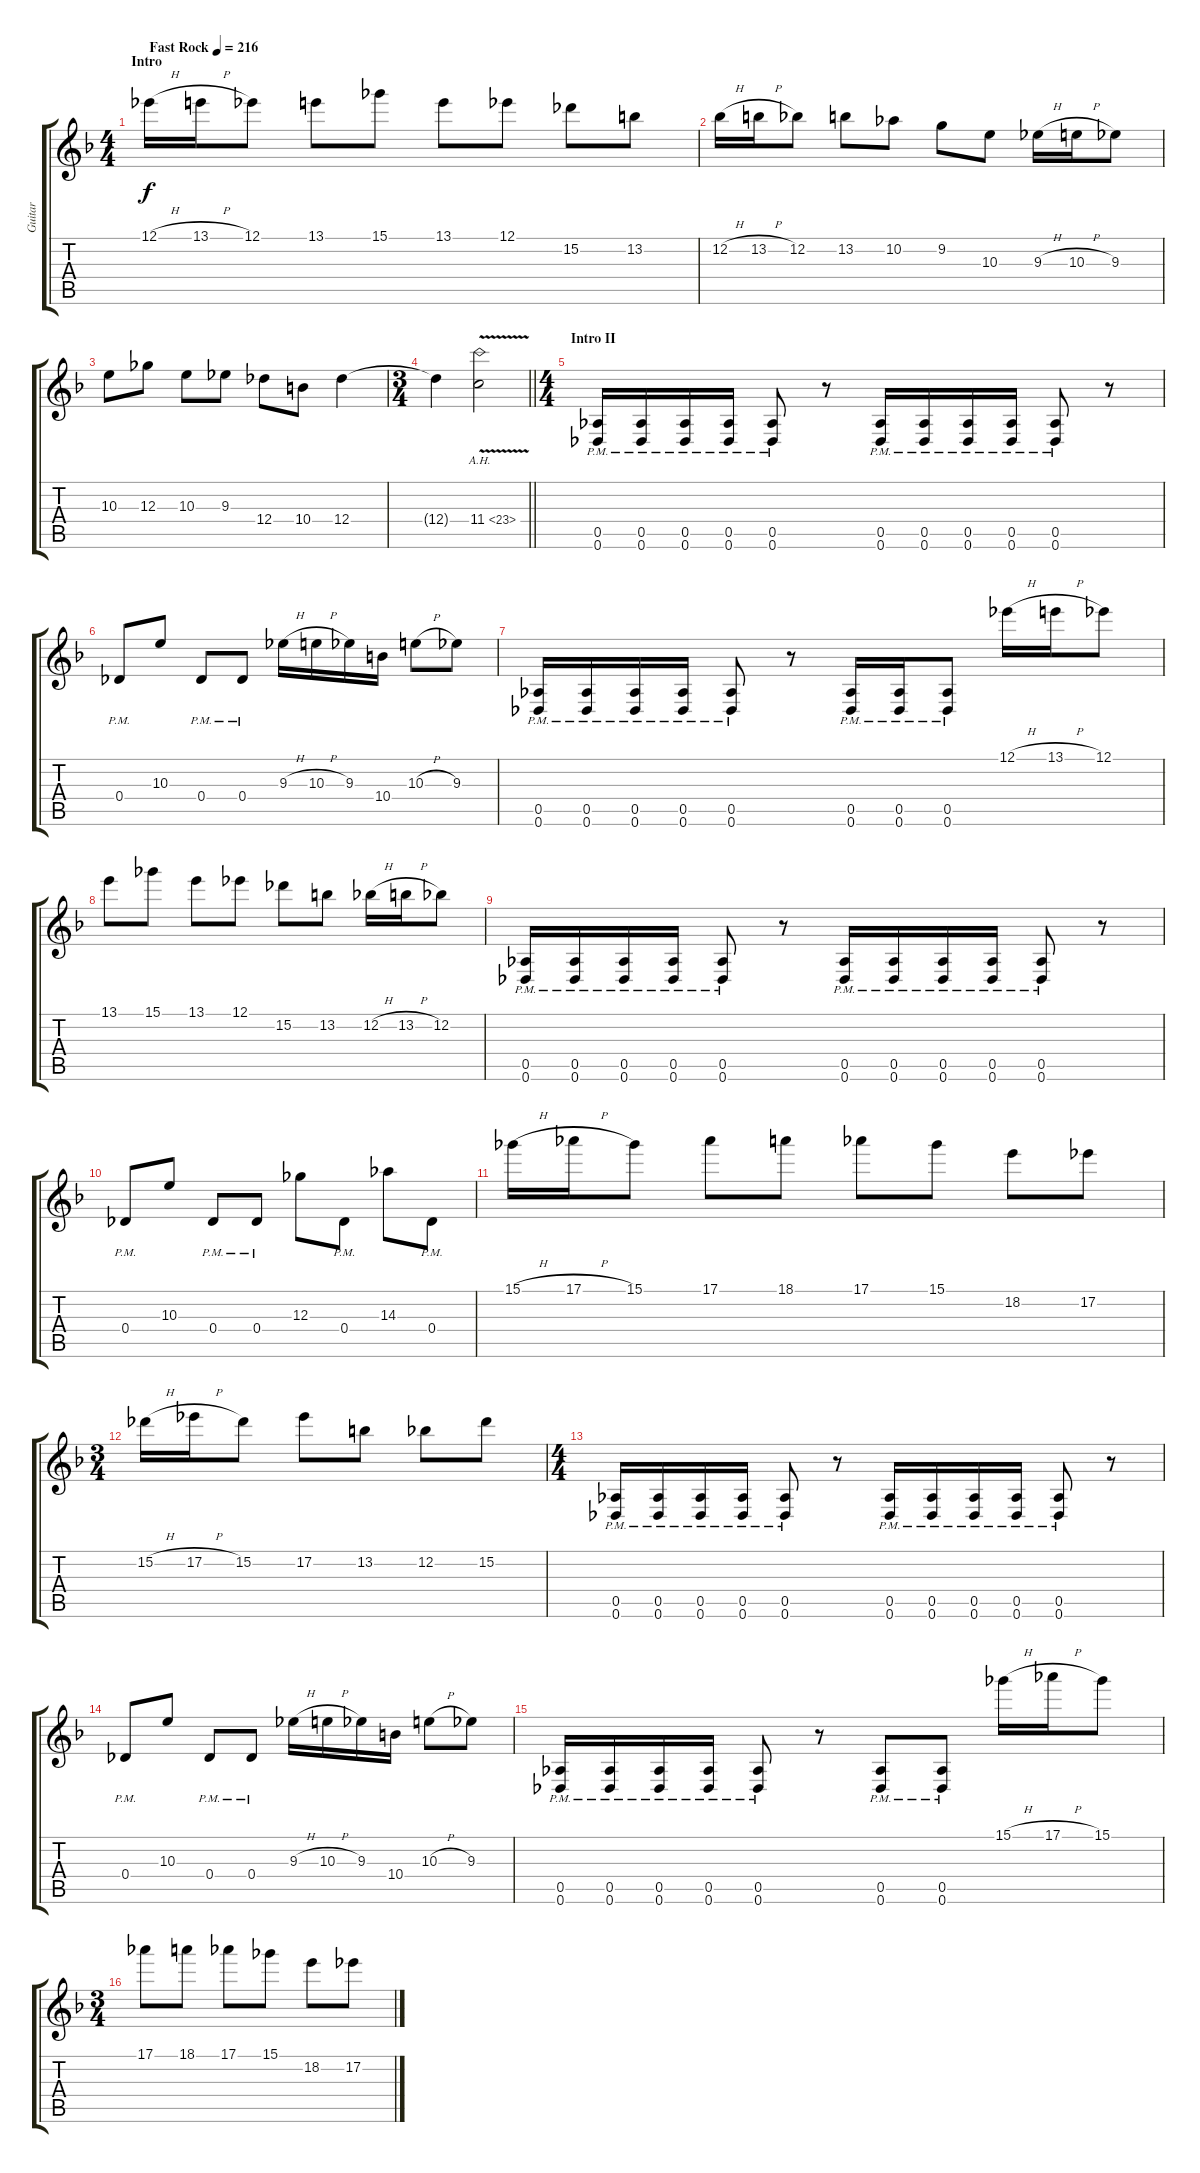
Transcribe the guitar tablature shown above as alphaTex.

\track ("Guitar" "Guitar") {instrument distortionguitar}
\staff {score tabs}
\tuning (Eb4 Bb3 Gb3 Db3 Ab2 Db2) {hide}
\ts (4 4)
\section ("" "Intro")
\tempo (216 "Fast Rock")
\clef g2
\ks f
12.1{h}.16{dy f instrument distortionguitar} 13.1{h}.16 12.1.8 13.1.8 15.1.8 13.1.8 12.1.8 15.2.8 13.2.8 |
12.2{h}.16 13.2{h}.16 12.2.8 13.2.8 10.2.8 9.2.8 10.3.8 9.3{h}.16 10.3{h}.16 9.3.8 |
10.3.8 12.3.8 10.3.8 9.3.8 12.4.8 10.4.8 12.4.4 |
\ts (3 4)
\barLineRight lightlight
12.4{t}.4 11.4{ah 12 v}.2 |
\ts (4 4)
\section ("" "Intro II")
(0.5{pm} 0.6{pm}).16 (0.5{pm} 0.6{pm}).16 (0.5{pm} 0.6{pm}).16 (0.5{pm} 0.6{pm}).16 (0.5{pm} 0.6{pm}).8 r.8 (0.5{pm} 0.6{pm}).16 (0.5{pm} 0.6{pm}).16 (0.5{pm} 0.6{pm}).16 (0.5{pm} 0.6{pm}).16 (0.5{pm} 0.6{pm}).8 r.8 |
0.4{pm}.8 10.3.8 0.4{pm}.8 0.4{pm}.8 9.3{h}.16 10.3{h}.16 9.3.16 10.4.16 10.3{h}.8 9.3.8 |
(0.5{pm} 0.6{pm}).16 (0.5{pm} 0.6{pm}).16 (0.5{pm} 0.6{pm}).16 (0.5{pm} 0.6{pm}).16 (0.5{pm} 0.6{pm}).8 r.8 (0.5{pm} 0.6{pm}).16 (0.5{pm} 0.6{pm}).16 (0.5{pm} 0.6{pm}).8 12.1{h}.16 13.1{h}.16 12.1.8 |
13.1.8 15.1.8 13.1.8 12.1.8 15.2.8 13.2.8 12.2{h}.16 13.2{h}.16 12.2.8 |
(0.5{pm} 0.6{pm}).16 (0.5{pm} 0.6{pm}).16 (0.5{pm} 0.6{pm}).16 (0.5{pm} 0.6{pm}).16 (0.5{pm} 0.6{pm}).8 r.8 (0.5{pm} 0.6{pm}).16 (0.5{pm} 0.6{pm}).16 (0.5{pm} 0.6{pm}).16 (0.5{pm} 0.6{pm}).16 (0.5{pm} 0.6{pm}).8 r.8 |
0.4{pm}.8 10.3.8 0.4{pm}.8 0.4{pm}.8 12.3.8 0.4{pm}.8 14.3.8 0.4{pm}.8 |
15.1{h}.16 17.1{h}.16 15.1.8 17.1.8 18.1.8 17.1.8 15.1.8 18.2.8 17.2.8 |
\ts (3 4)
15.2{h}.16 17.2{h}.16 15.2.8 17.2.8 13.2.8 12.2.8 15.2.8 |
\ts (4 4)
(0.5{pm} 0.6{pm}).16 (0.5{pm} 0.6{pm}).16 (0.5{pm} 0.6{pm}).16 (0.5{pm} 0.6{pm}).16 (0.5{pm} 0.6{pm}).8 r.8 (0.5{pm} 0.6{pm}).16 (0.5{pm} 0.6{pm}).16 (0.5{pm} 0.6{pm}).16 (0.5{pm} 0.6{pm}).16 (0.5{pm} 0.6{pm}).8 r.8 |
0.4{pm}.8 10.3.8 0.4{pm}.8 0.4{pm}.8 9.3{h}.16 10.3{h}.16 9.3.16 10.4.16 10.3{h}.8 9.3.8 |
(0.5{pm} 0.6{pm}).16 (0.5{pm} 0.6{pm}).16 (0.5{pm} 0.6{pm}).16 (0.5{pm} 0.6{pm}).16 (0.5{pm} 0.6{pm}).8 r.8 (0.5{pm} 0.6{pm}).8 (0.5{pm} 0.6{pm}).8 15.1{h}.16 17.1{h}.16 15.1.8 |
\ts (3 4)
17.1.8 18.1.8 17.1.8 15.1.8 18.2.8 17.2.8
